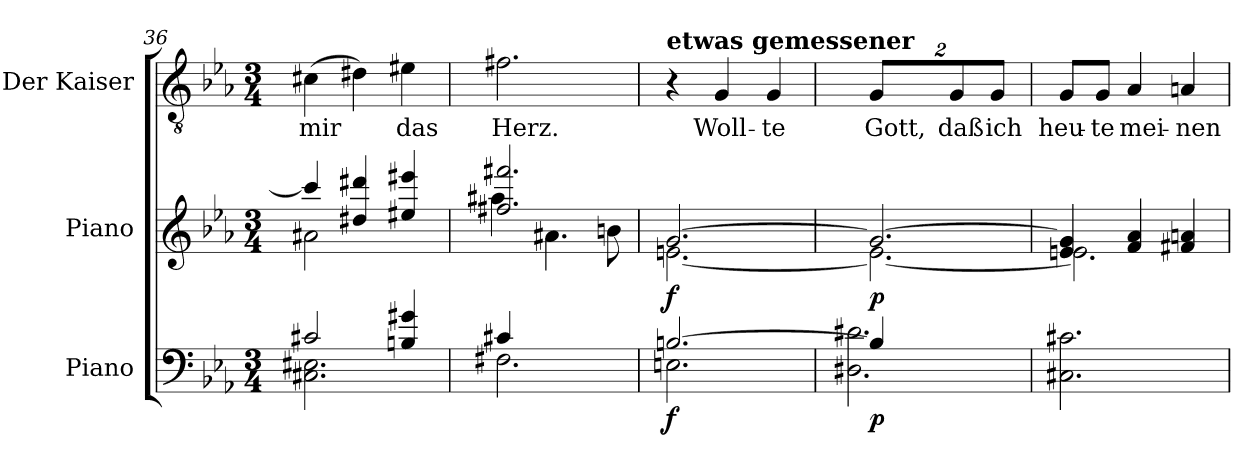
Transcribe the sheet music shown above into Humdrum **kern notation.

**kern	**dynam	**kern	**dynam	**kern	**text
*part3	*part3	*part2	*part2	*part1	*part1
*staff3	*staff3	*staff2	*staff2	*staff1	*staff1
*I"Piano	*	*I"Piano	*	*I"Der Kaiser	*
*I'Pno	*	*I'Pno.	*	*I'K.	*
*clefF4	*	*clefG2	*	*clefGv2	*
*k[b-e-a-]	*	*k[b-e-a-]	*	*k[b-e-a-]	*
*M3/4	*	*M3/4	*	*M3/4	*
=36	=36	=36	=36	=36	=36
*^	*	*^	*	*	*
!	!	!	!	!	!	!	!LO:LY:b
2c#X/	2.C#X\ 2.E#X\	.	4ccc#/]	2a#X\	.	(>4c#X\	mir
.	.	.	4dd#X/ 4ddd#X/	.	.	4d#X\)	.
!	!	!	!	!	!	!	!LO:LY:b
4Bn/ 4g#X/	.	.	4ee#X/ 4eee#X/	4ryy	.	4e#X\	das
=37	=37	=37	=37	=37	=37	=37	=37
!	!	!	!	!	!	!	!LO:LY:b
4c#X/	2.F#X\	.	2.ff#X/ 2.fff#X/	4aa#X\	.	2.f#X\	Herz.
2ryy	.	.	.	4.a#X\	.	.	.
.	.	.	.	8bn\	.	.	.
=38	=38	=38	=38	=38	=38	=38	=38
*	*	*	*	*	*	*MM80	*
!	!	!	!	!	!	!LO:TX:a:B:t=etwas gemessener	!
!	!	!LO:DY:b	!	!	!LO:DY:b	!	!
[2.Bn/	2.En\	f	[2.g/	[2.en\	f	4r	.
!	!	!	!	!	!	!	!LO:LY:b
.	.	.	.	.	.	4G/	Woll-
!	!	!	!	!	!	!	!LO:LY:b
.	.	.	.	.	.	4G/	-te
=39	=39	=39	=39	=39	=39	=39	=39
!	!	!LO:DY:b	!	!	!LO:DY:b	!	!LO:LY:b
4B/]	2.D#X\ 2.d#X\	p	2.g/_	2.e\_	p	8%3G/	Gott,
2ryy	.	.	.	.	.	.	.
!	!	!	!	!	!	!	!LO:LY:b
.	.	.	.	.	.	16%3G/	daß
!	!	!	!	!	!	!	!LO:LY:b
.	.	.	.	.	.	16%3G/J	ich
*v	*v	*	*	*	*	*	*
=40	=40	=40	=40	=40	=40	=40
!	!	!	!	!	!	!LO:LY:b
2.C#X\ 2.c#X\	.	4en/ 4g/]	2.e\]	.	8G/L	heu-
!	!	!	!	!	!	!LO:LY:b
.	.	.	.	.	8G/J	-te
!	!	!	!	!	!	!LO:LY:b
.	.	4f/ 4a-/	.	.	4A-/	mei-
!	!	!	!	!	!	!LO:LY:b
.	.	4f#X/ 4an/	.	.	4An/	-nen
*	*	*v	*v	*	*	*
=	=	=	=	=	=
*-	*-	*-	*-	*-	*-
